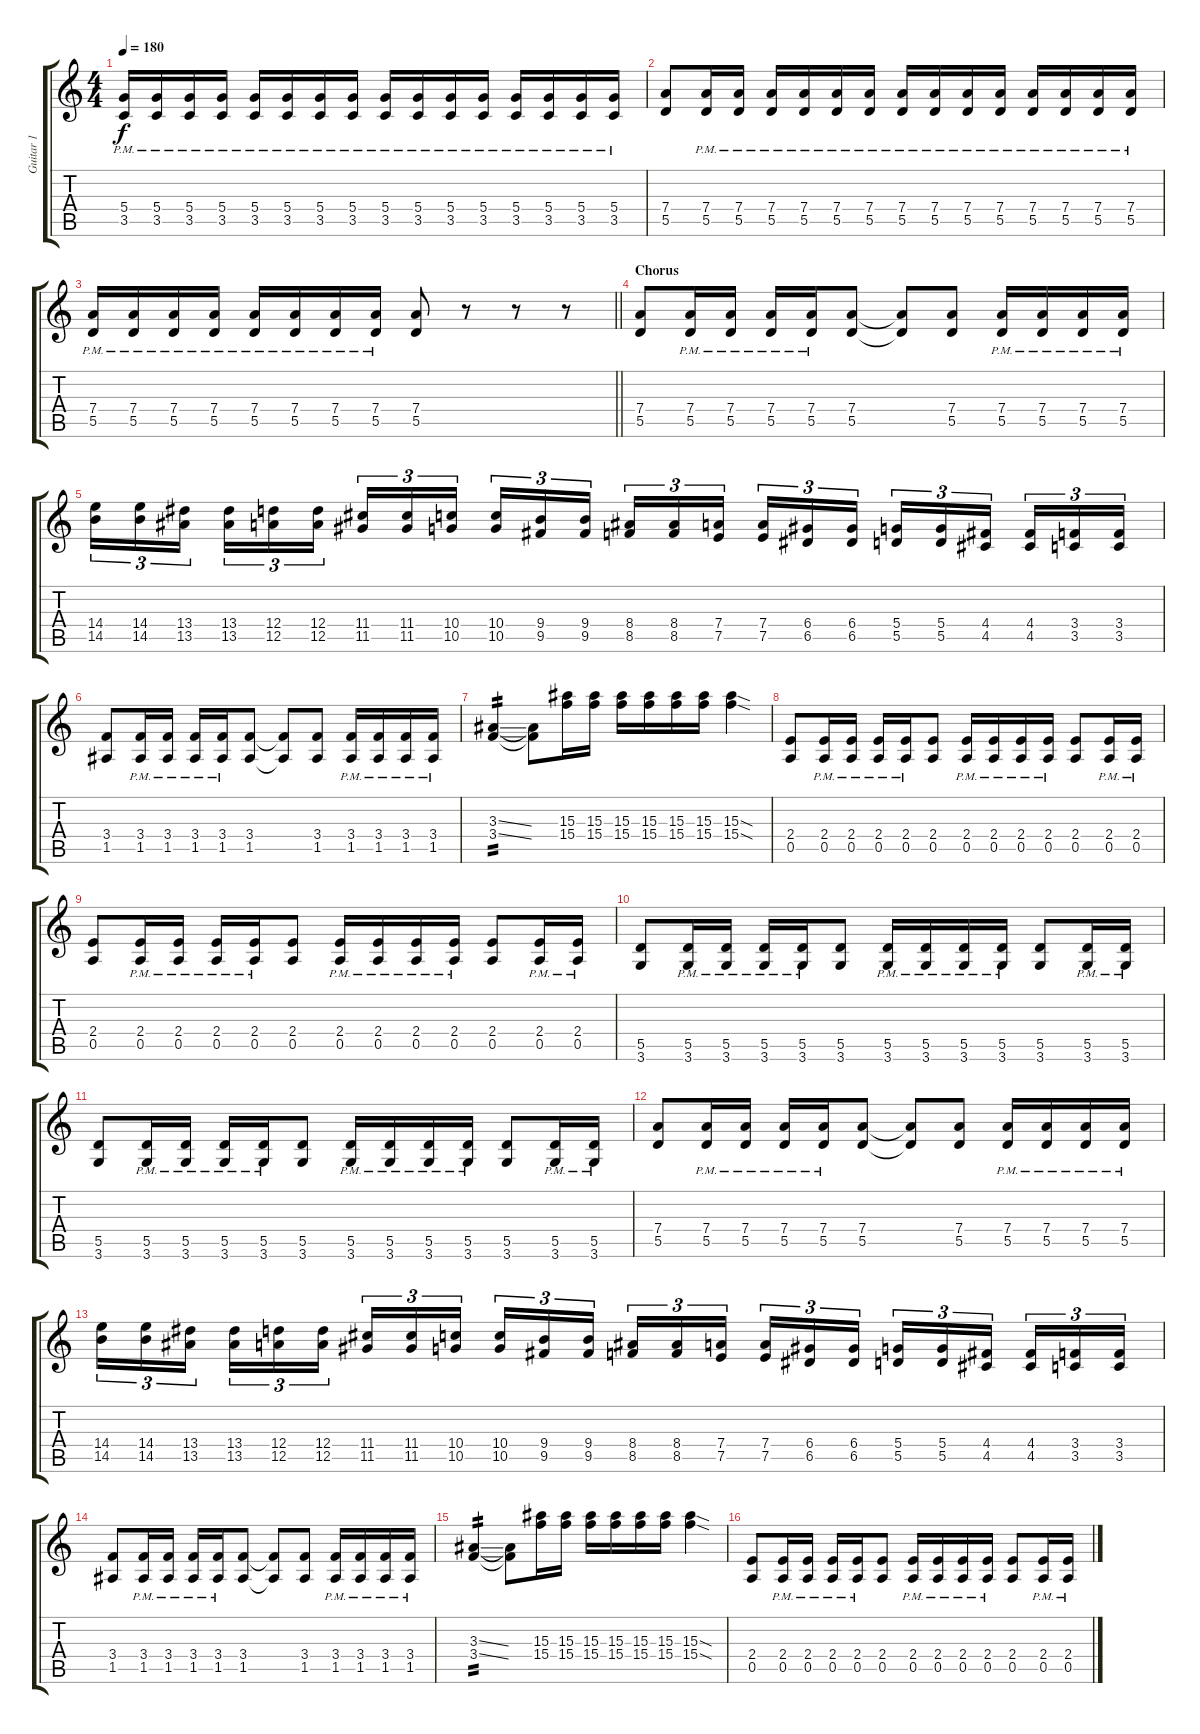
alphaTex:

\track ("Guitar 1" "Guitar 1") {instrument overdrivenguitar}
\staff {score tabs}
\tuning (E4 B3 G3 D3 A2 E2) {hide}
\ts (4 4)
\tempo 180
\clef g2
\ks c
(5.4{pm} 3.5{pm}).16{dy f} (5.4{pm} 3.5{pm}).16 (5.4{pm} 3.5{pm}).16 (5.4{pm} 3.5{pm}).16 (5.4{pm} 3.5{pm}).16 (5.4{pm} 3.5{pm}).16 (5.4{pm} 3.5{pm}).16 (5.4{pm} 3.5{pm}).16 (5.4{pm} 3.5{pm}).16 (5.4{pm} 3.5{pm}).16 (5.4{pm} 3.5{pm}).16 (5.4{pm} 3.5{pm}).16 (5.4{pm} 3.5{pm}).16 (5.4{pm} 3.5{pm}).16 (5.4{pm} 3.5{pm}).16 (5.4{pm} 3.5{pm}).16 |
(7.4 5.5).8 (7.4{pm} 5.5{pm}).16 (7.4{pm} 5.5{pm}).16 (7.4{pm} 5.5{pm}).16 (7.4{pm} 5.5{pm}).16 (7.4{pm} 5.5{pm}).16 (7.4{pm} 5.5{pm}).16 (7.4{pm} 5.5{pm}).16 (7.4{pm} 5.5{pm}).16 (7.4{pm} 5.5{pm}).16 (7.4{pm} 5.5{pm}).16 (7.4{pm} 5.5{pm}).16 (7.4{pm} 5.5{pm}).16 (7.4{pm} 5.5{pm}).16 (7.4{pm} 5.5{pm}).16 |
\barLineRight lightlight
(7.4{pm} 5.5{pm}).16 (7.4{pm} 5.5{pm}).16 (7.4{pm} 5.5{pm}).16 (7.4{pm} 5.5{pm}).16 (7.4{pm} 5.5{pm}).16 (7.4{pm} 5.5{pm}).16 (7.4{pm} 5.5{pm}).16 (7.4{pm} 5.5{pm}).16 (7.4 5.5).8 r.8 r.8 r.8 |
\section ("" "Chorus")
(7.4 5.5).8 (7.4{pm} 5.5{pm}).16 (7.4{pm} 5.5{pm}).16 (7.4{pm} 5.5{pm}).16 (7.4{pm} 5.5{pm}).16 (7.4 5.5).8 (7.4{t} 5.5{t}).8 (7.4 5.5).8 (7.4{pm} 5.5{pm}).16 (7.4{pm} 5.5{pm}).16 (7.4{pm} 5.5{pm}).16 (7.4{pm} 5.5{pm}).16 |
(14.4 14.5).16{tu (3 2)} (14.4 14.5).16{tu (3 2)} (13.4 13.5).16{tu (3 2) beam splitsecondary} (13.4 13.5).16{tu (3 2)} (12.4 12.5).16{tu (3 2)} (12.4 12.5).16{tu (3 2)} (11.4 11.5).16{tu (3 2)} (11.4 11.5).16{tu (3 2)} (10.4 10.5).16{tu (3 2) beam splitsecondary} (10.4 10.5).16{tu (3 2)} (9.4 9.5).16{tu (3 2)} (9.4 9.5).16{tu (3 2)} (8.4 8.5).16{tu (3 2)} (8.4 8.5).16{tu (3 2)} (7.4 7.5).16{tu (3 2) beam splitsecondary} (7.4 7.5).16{tu (3 2)} (6.4 6.5).16{tu (3 2)} (6.4 6.5).16{tu (3 2)} (5.4 5.5).16{tu (3 2)} (5.4 5.5).16{tu (3 2)} (4.4 4.5).16{tu (3 2) beam splitsecondary} (4.4 4.5).16{tu (3 2)} (3.4 3.5).16{tu (3 2)} (3.4 3.5).16{tu (3 2)} |
(3.4 1.5).8 (3.4{pm} 1.5{pm}).16 (3.4{pm} 1.5{pm}).16 (3.4{pm} 1.5{pm}).16 (3.4{pm} 1.5{pm}).16 (3.4 1.5).8 (3.4{t} 1.5{t}).8 (3.4 1.5).8 (3.4{pm} 1.5{pm}).16 (3.4{pm} 1.5{pm}).16 (3.4{pm} 1.5{pm}).16 (3.4{pm} 1.5{pm}).16 |
(3.3{ss} 3.4{ss}).4{tp 2} (3.3{t} 3.4{t}).8 (15.3 15.4).16 (15.3 15.4).16 (15.3 15.4).16 (15.3 15.4).16 (15.3 15.4).16 (15.3 15.4).16 (15.3{sod} 15.4{sod}).4 |
(2.4 0.5).8 (2.4{pm} 0.5{pm}).16 (2.4{pm} 0.5{pm}).16 (2.4{pm} 0.5{pm}).16 (2.4{pm} 0.5{pm}).16 (2.4 0.5).8 (2.4{pm} 0.5{pm}).16 (2.4{pm} 0.5{pm}).16 (2.4{pm} 0.5{pm}).16 (2.4{pm} 0.5{pm}).16 (2.4 0.5).8 (2.4{pm} 0.5{pm}).16 (2.4{pm} 0.5{pm}).16 |
(2.4 0.5).8 (2.4{pm} 0.5{pm}).16 (2.4{pm} 0.5{pm}).16 (2.4{pm} 0.5{pm}).16 (2.4{pm} 0.5{pm}).16 (2.4 0.5).8 (2.4{pm} 0.5{pm}).16 (2.4{pm} 0.5{pm}).16 (2.4{pm} 0.5{pm}).16 (2.4{pm} 0.5{pm}).16 (2.4 0.5).8 (2.4{pm} 0.5{pm}).16 (2.4{pm} 0.5{pm}).16 |
(5.5 3.6).8 (5.5{pm} 3.6{pm}).16 (5.5{pm} 3.6{pm}).16 (5.5{pm} 3.6{pm}).16 (5.5{pm} 3.6{pm}).16 (5.5 3.6).8 (5.5{pm} 3.6{pm}).16 (5.5{pm} 3.6{pm}).16 (5.5{pm} 3.6{pm}).16 (5.5{pm} 3.6{pm}).16 (5.5 3.6).8 (5.5{pm} 3.6{pm}).16 (5.5{pm} 3.6{pm}).16 |
(5.5 3.6).8 (5.5{pm} 3.6{pm}).16 (5.5{pm} 3.6{pm}).16 (5.5{pm} 3.6{pm}).16 (5.5{pm} 3.6{pm}).16 (5.5 3.6).8 (5.5{pm} 3.6{pm}).16 (5.5{pm} 3.6{pm}).16 (5.5{pm} 3.6{pm}).16 (5.5{pm} 3.6{pm}).16 (5.5 3.6).8 (5.5{pm} 3.6{pm}).16 (5.5{pm} 3.6{pm}).16 |
(7.4 5.5).8 (7.4{pm} 5.5{pm}).16 (7.4{pm} 5.5{pm}).16 (7.4{pm} 5.5{pm}).16 (7.4{pm} 5.5{pm}).16 (7.4 5.5).8 (7.4{t} 5.5{t}).8 (7.4 5.5).8 (7.4{pm} 5.5{pm}).16 (7.4{pm} 5.5{pm}).16 (7.4{pm} 5.5{pm}).16 (7.4{pm} 5.5{pm}).16 |
(14.4 14.5).16{tu (3 2)} (14.4 14.5).16{tu (3 2)} (13.4 13.5).16{tu (3 2) beam splitsecondary} (13.4 13.5).16{tu (3 2)} (12.4 12.5).16{tu (3 2)} (12.4 12.5).16{tu (3 2)} (11.4 11.5).16{tu (3 2)} (11.4 11.5).16{tu (3 2)} (10.4 10.5).16{tu (3 2) beam splitsecondary} (10.4 10.5).16{tu (3 2)} (9.4 9.5).16{tu (3 2)} (9.4 9.5).16{tu (3 2)} (8.4 8.5).16{tu (3 2)} (8.4 8.5).16{tu (3 2)} (7.4 7.5).16{tu (3 2) beam splitsecondary} (7.4 7.5).16{tu (3 2)} (6.4 6.5).16{tu (3 2)} (6.4 6.5).16{tu (3 2)} (5.4 5.5).16{tu (3 2)} (5.4 5.5).16{tu (3 2)} (4.4 4.5).16{tu (3 2) beam splitsecondary} (4.4 4.5).16{tu (3 2)} (3.4 3.5).16{tu (3 2)} (3.4 3.5).16{tu (3 2)} |
(3.4 1.5).8 (3.4{pm} 1.5{pm}).16 (3.4{pm} 1.5{pm}).16 (3.4{pm} 1.5{pm}).16 (3.4{pm} 1.5{pm}).16 (3.4 1.5).8 (3.4{t} 1.5{t}).8 (3.4 1.5).8 (3.4{pm} 1.5{pm}).16 (3.4{pm} 1.5{pm}).16 (3.4{pm} 1.5{pm}).16 (3.4{pm} 1.5{pm}).16 |
(3.3{ss} 3.4{ss}).4{tp 2} (3.3{t} 3.4{t}).8 (15.3 15.4).16 (15.3 15.4).16 (15.3 15.4).16 (15.3 15.4).16 (15.3 15.4).16 (15.3 15.4).16 (15.3{sod} 15.4{sod}).4 |
(2.4 0.5).8 (2.4{pm} 0.5{pm}).16 (2.4{pm} 0.5{pm}).16 (2.4{pm} 0.5{pm}).16 (2.4{pm} 0.5{pm}).16 (2.4 0.5).8 (2.4{pm} 0.5{pm}).16 (2.4{pm} 0.5{pm}).16 (2.4{pm} 0.5{pm}).16 (2.4{pm} 0.5{pm}).16 (2.4 0.5).8 (2.4{pm} 0.5{pm}).16 (2.4{pm} 0.5{pm}).16
